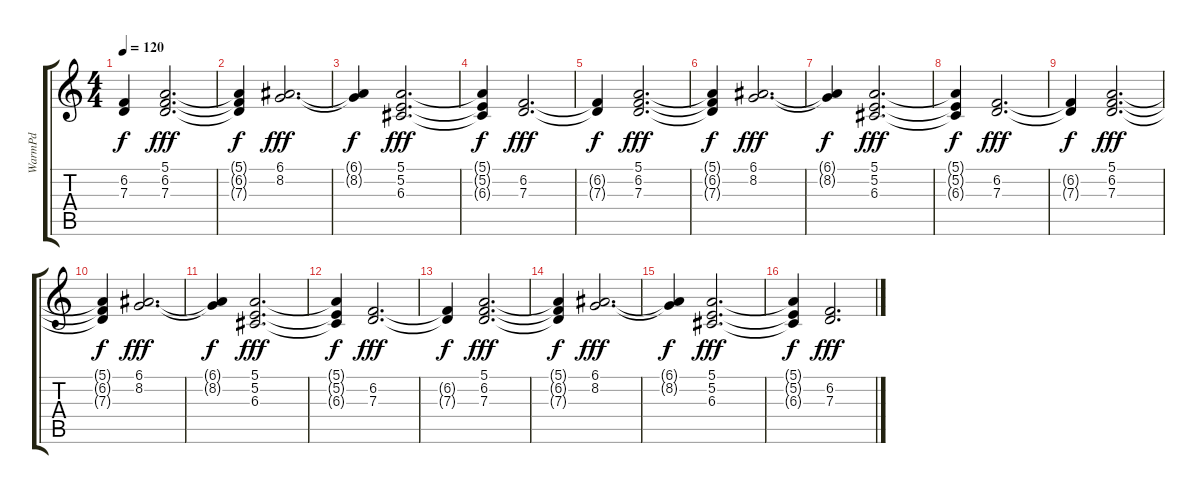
\track ("WarmPd" "WarmPd") {instrument pad2warm}
\staff {score tabs}
\tuning (E4 B3 G3 D3 A2 E2) {hide}
\ts (4 4)
\tempo 120
\clef g2
\ks c
(6.2{t} 7.3{t}).4{dy f} (5.1 6.2 7.3).2{d dy fff} |
(5.1{t} 6.2{t} 7.3{t}).4{dy f} (6.1 8.2).2{d dy fff} |
(6.1{t} 8.2{t}).4{dy f} (5.1 5.2 6.3).2{d dy fff} |
(5.1{t} 5.2{t} 6.3{t}).4{dy f} (6.2 7.3).2{d dy fff} |
(6.2{t} 7.3{t}).4{dy f} (5.1 6.2 7.3).2{d dy fff} |
(5.1{t} 6.2{t} 7.3{t}).4{dy f} (6.1 8.2).2{d dy fff} |
(6.1{t} 8.2{t}).4{dy f} (5.1 5.2 6.3).2{d dy fff} |
(5.1{t} 5.2{t} 6.3{t}).4{dy f} (6.2 7.3).2{d dy fff} |
(6.2{t} 7.3{t}).4{dy f} (5.1 6.2 7.3).2{d dy fff} |
(5.1{t} 6.2{t} 7.3{t}).4{dy f} (6.1 8.2).2{d dy fff} |
(6.1{t} 8.2{t}).4{dy f} (5.1 5.2 6.3).2{d dy fff} |
(5.1{t} 5.2{t} 6.3{t}).4{dy f} (6.2 7.3).2{d dy fff} |
(6.2{t} 7.3{t}).4{dy f} (5.1 6.2 7.3).2{d dy fff} |
(5.1{t} 6.2{t} 7.3{t}).4{dy f} (6.1 8.2).2{d dy fff} |
(6.1{t} 8.2{t}).4{dy f} (5.1 5.2 6.3).2{d dy fff} |
(5.1{t} 5.2{t} 6.3{t}).4{dy f} (6.2 7.3).2{d dy fff}
